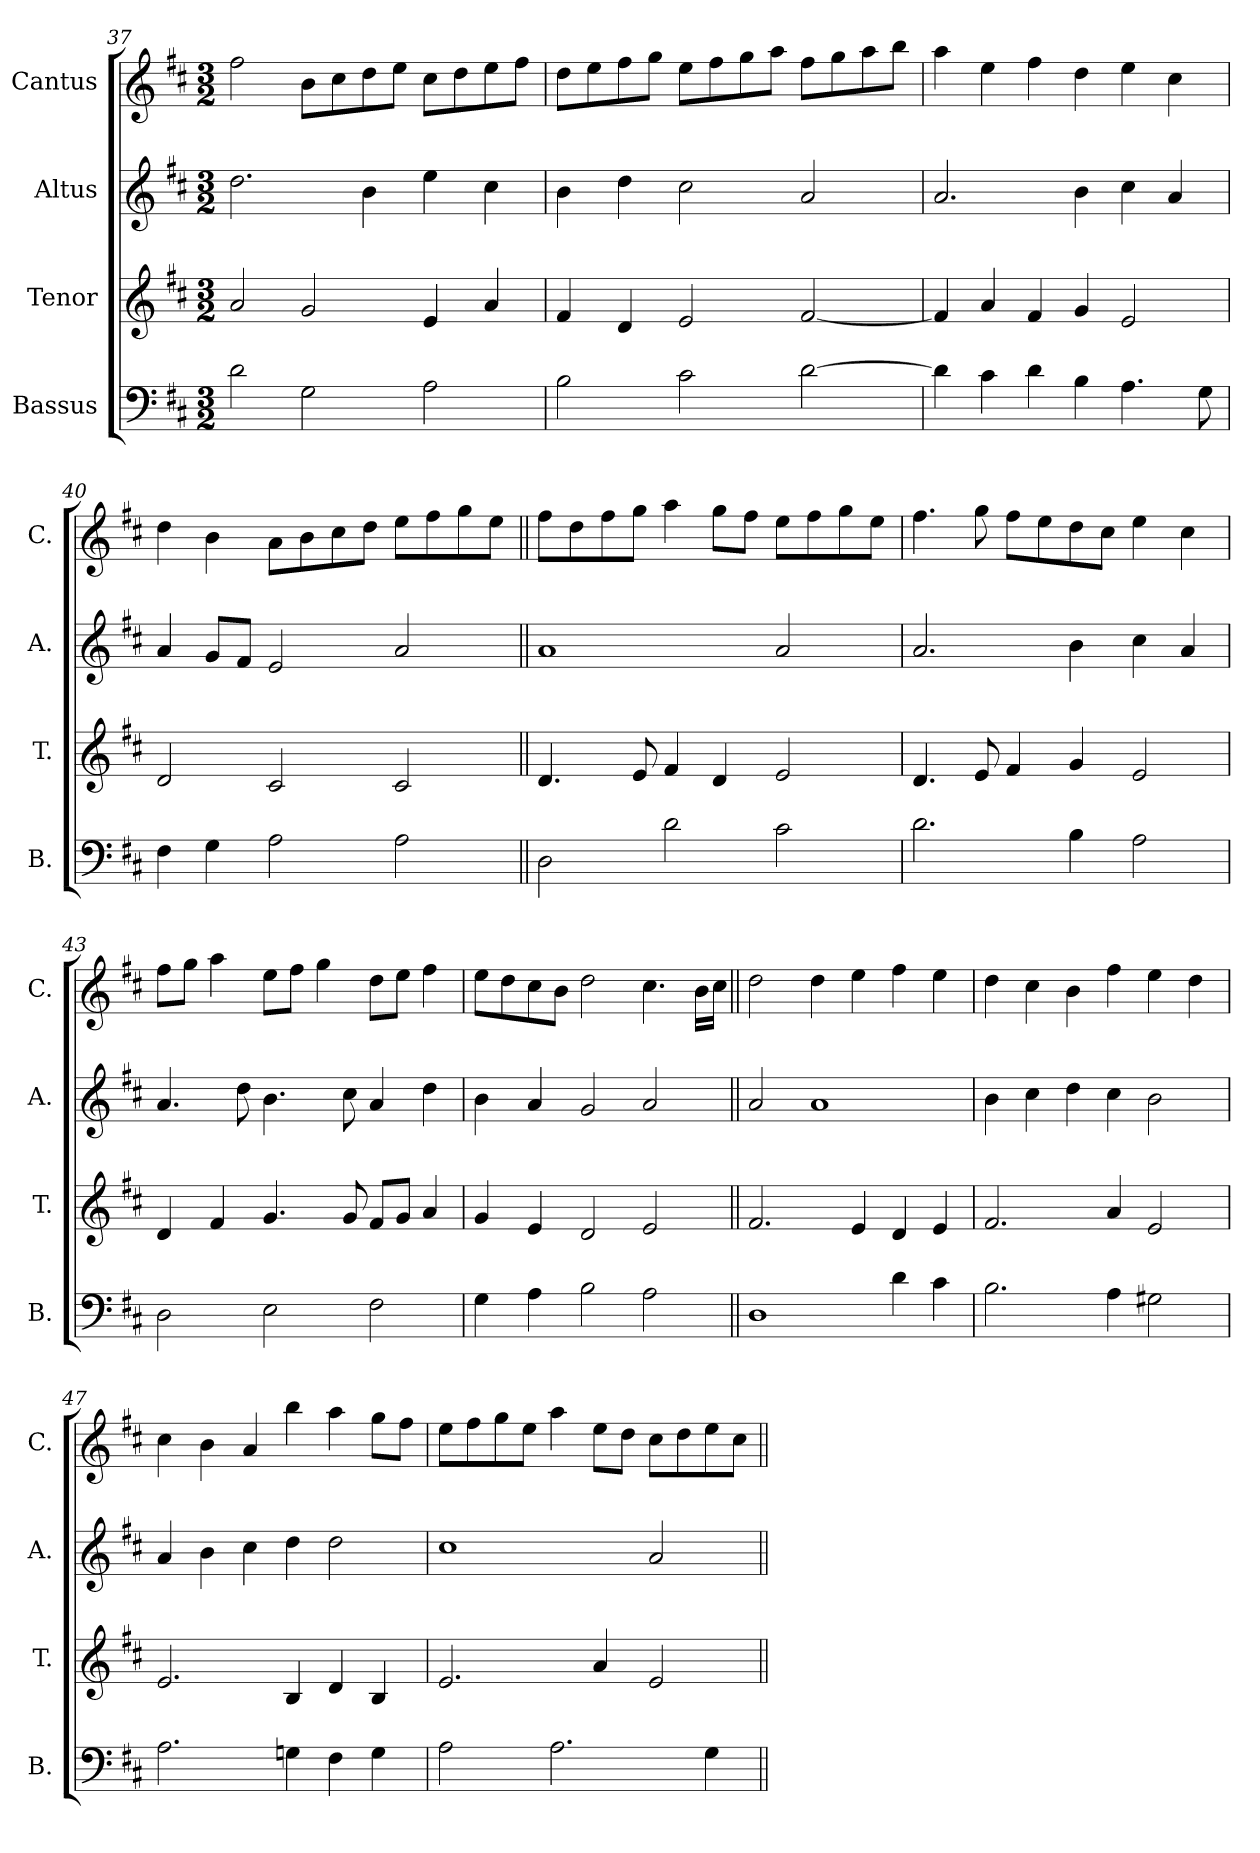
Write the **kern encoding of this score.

**kern	**kern	**kern	**kern
*part4	*part3	*part2	*part1
*staff4	*staff3	*staff2	*staff1
*I"Bassus	*I"Tenor	*I"Altus	*I"Cantus
*I'B.	*I'T.	*I'A.	*I'C.
!!LO:PB:g=z
*clefF4	*clefG2	*clefG2	*clefG2
*k[f#c#]	*k[f#c#]	*k[f#c#]	*k[f#c#]
*D:	*D:	*D:	*D:
*M3/2	*M3/2	*M3/2	*M3/2
=37	=37	=37	=37
2d\	2a/	2.dd\	2ff#\
2G\	2g/	.	8b\L
.	.	.	8cc#\
.	.	4b\	8dd\
.	.	.	8ee\J
2A\	4e/	4ee\	8cc#\L
.	.	.	8dd\
.	4a/	4cc#\	8ee\
.	.	.	8ff#\J
=38	=38	=38	=38
2B\	4f#/	4b\	8dd\L
.	.	.	8ee\
.	4d/	4dd\	8ff#\
.	.	.	8gg\J
2c#\	2e/	2cc#\	8ee\L
.	.	.	8ff#\
.	.	.	8gg\
.	.	.	8aa\J
[2d\	[2f#/	2a/	8ff#\L
.	.	.	8gg\
.	.	.	8aa\
.	.	.	8bb\J
=39	=39	=39	=39
4d\]	4f#/]	2.a/	4aa\
4c#\	4a/	.	4ee\
4d\	4f#/	.	4ff#\
4B\	4g/	4b\	4dd\
4.A\	2e/	4cc#\	4ee\
.	.	4a/	4cc#\
8G\	.	.	.
=40	=40	=40	=40
4F#\	2d/	4a/	4dd\
4G\	.	8g/L	4b\
.	.	8f#/J	.
2A\	2c#/	2e/	8a\L
.	.	.	8b\
.	.	.	8cc#\
.	.	.	8dd\J
2A\	2c#/	2a/	8ee\L
.	.	.	8ff#\
.	.	.	8gg\
.	.	.	8ee\J
=41||	=41||	=41||	=41||
2D\	4.d/	1a/	8ff#\L
.	.	.	8dd\
.	.	.	8ff#\
.	8e/	.	8gg\J
2d\	4f#/	.	4aa\
.	4d/	.	8gg\L
.	.	.	8ff#\J
2c#\	2e/	2a/	8ee\L
.	.	.	8ff#\
.	.	.	8gg\
.	.	.	8ee\J
=42	=42	=42	=42
2.d\	4.d/	2.a/	4.ff#\
.	8e/	.	8gg\
.	4f#/	.	8ff#\L
.	.	.	8ee\
4B\	4g/	4b\	8dd\
.	.	.	8cc#\J
2A\	2e/	4cc#\	4ee\
.	.	4a/	4cc#\
!!LO:PB:g=z
=43	=43	=43	=43
2D\	4d/	4.a/	8ff#\L
.	.	.	8gg\J
.	4f#/	.	4aa\
.	.	8dd\	.
2E\	4.g/	4.b\	8ee\L
.	.	.	8ff#\J
.	.	.	4gg\
.	8g/	8cc#\	.
2F#\	8f#/L	4a/	8dd\L
.	8g/J	.	8ee\J
.	4a/	4dd\	4ff#\
=44	=44	=44	=44
4G\	4g/	4b\	8ee\L
.	.	.	8dd\
4A\	4e/	4a/	8cc#\
.	.	.	8b\J
2B\	2d/	2g/	2dd\
2A\	2e/	2a/	4.cc#\
.	.	.	16b\LL
.	.	.	16cc#\JJ
=45||	=45||	=45||	=45||
1D\	2.f#/	2a/	2dd\
.	.	1a/	4dd\
.	4e/	.	4ee\
4d\	4d/	.	4ff#\
4c#\	4e/	.	4ee\
=46	=46	=46	=46
2.B\	2.f#/	4b\	4dd\
.	.	4cc#\	4cc#\
.	.	4dd\	4b\
4A\	4a/	4cc#\	4ff#\
2G#X\	2e/	2b\	4ee\
.	.	.	4dd\
=47	=47	=47	=47
2.A\	2.e/	4a/	4cc#\
.	.	4b\	4b\
.	.	4cc#\	4a/
4Gn\	4B/	4dd\	4bb\
4F#\	4d/	2dd\	4aa\
4G\	4B/	.	8gg\L
.	.	.	8ff#\J
=48	=48	=48	=48
2A\	2.e/	1cc#\	8ee\L
.	.	.	8ff#\
.	.	.	8gg\
.	.	.	8ee\J
2.A\	.	.	4aa\
.	4a/	.	8ee\L
.	.	.	8dd\J
.	2e/	2a/	8cc#\L
.	.	.	8dd\
4G\	.	.	8ee\
.	.	.	8cc#\J
=||	=||	=||	=||
*-	*-	*-	*-
